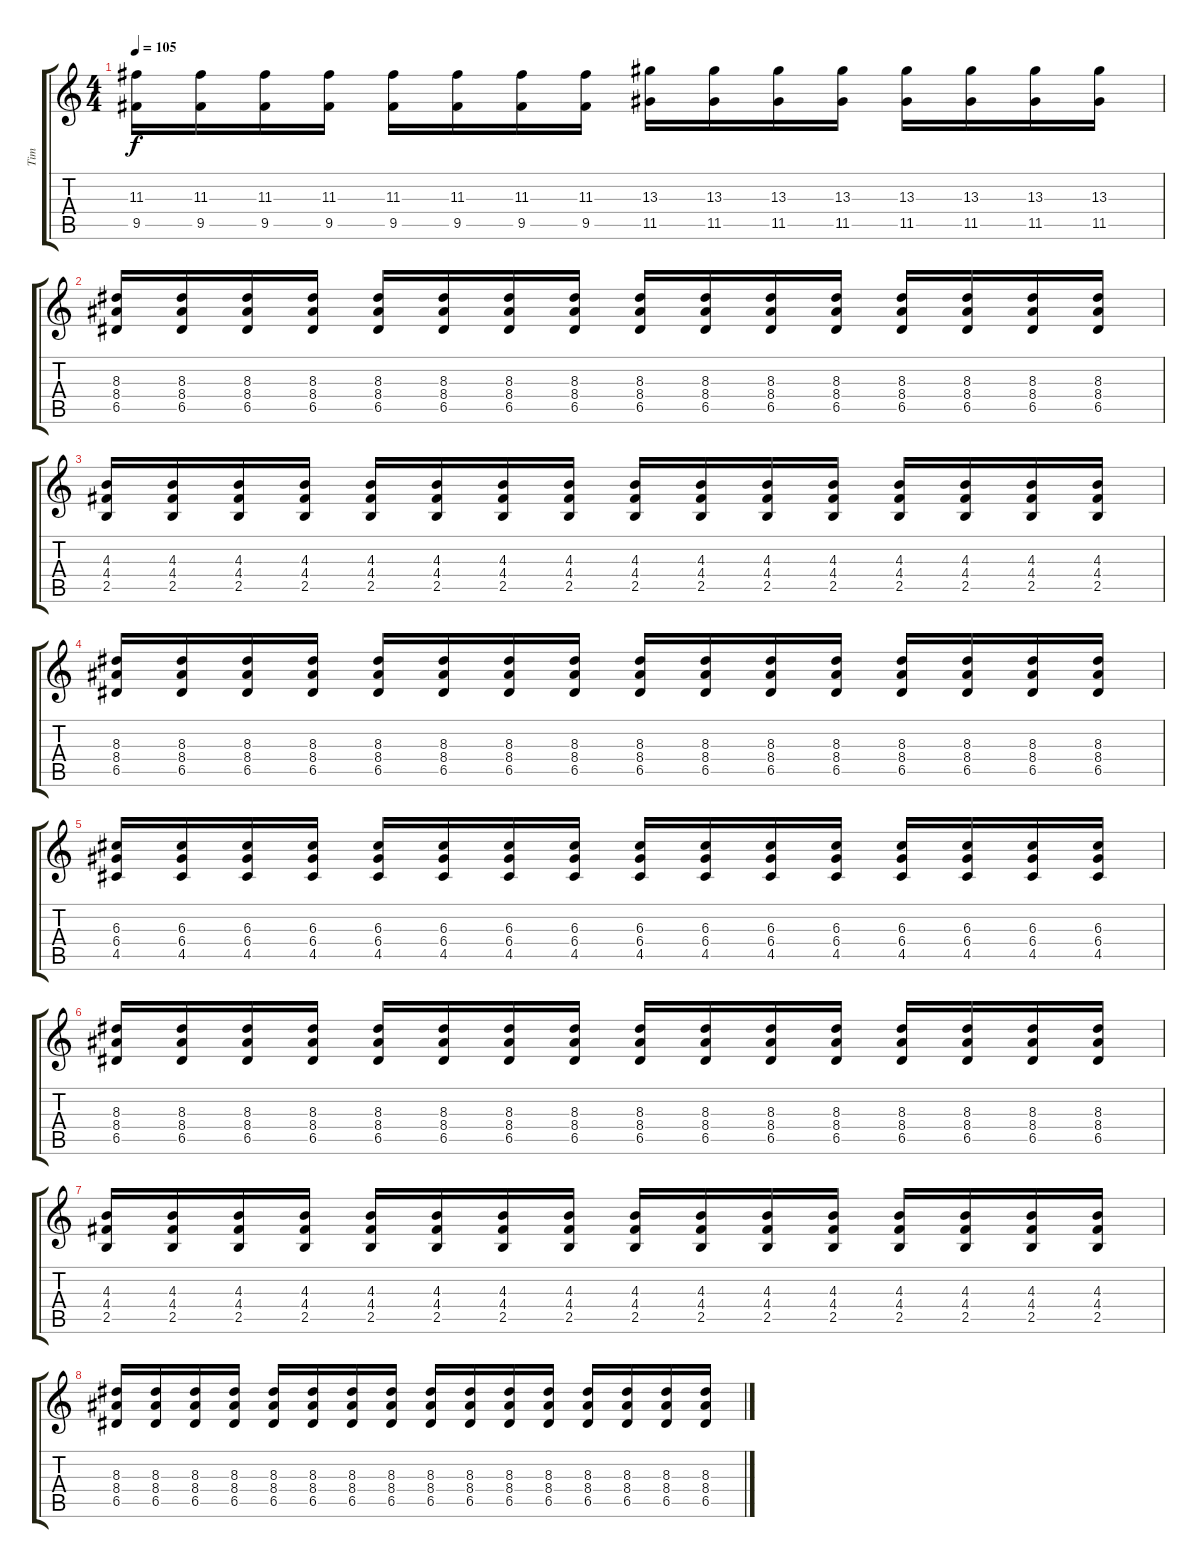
\track ("Tim" "Tim") {instrument overdrivenguitar}
\staff {score tabs}
\tuning (E4 B3 G3 D3 A2 E2) {hide}
\ts (4 4)
\tempo 105
\clef g2
\ks c
(11.3 9.5).16{dy f} (11.3 9.5).16 (11.3 9.5).16 (11.3 9.5).16 (11.3 9.5).16 (11.3 9.5).16 (11.3 9.5).16 (11.3 9.5).16 (13.3 11.5).16 (13.3 11.5).16 (13.3 11.5).16 (13.3 11.5).16 (13.3 11.5).16 (13.3 11.5).16 (13.3 11.5).16 (13.3 11.5).16 |
(8.3 8.4 6.5).16 (8.3 8.4 6.5).16 (8.3 8.4 6.5).16 (8.3 8.4 6.5).16 (8.3 8.4 6.5).16 (8.3 8.4 6.5).16 (8.3 8.4 6.5).16 (8.3 8.4 6.5).16 (8.3 8.4 6.5).16 (8.3 8.4 6.5).16 (8.3 8.4 6.5).16 (8.3 8.4 6.5).16 (8.3 8.4 6.5).16 (8.3 8.4 6.5).16 (8.3 8.4 6.5).16 (8.3 8.4 6.5).16 |
(4.3 4.4 2.5).16 (4.3 4.4 2.5).16 (4.3 4.4 2.5).16 (4.3 4.4 2.5).16 (4.3 4.4 2.5).16 (4.3 4.4 2.5).16 (4.3 4.4 2.5).16 (4.3 4.4 2.5).16 (4.3 4.4 2.5).16 (4.3 4.4 2.5).16 (4.3 4.4 2.5).16 (4.3 4.4 2.5).16 (4.3 4.4 2.5).16 (4.3 4.4 2.5).16 (4.3 4.4 2.5).16 (4.3 4.4 2.5).16 |
(8.3 8.4 6.5).16 (8.3 8.4 6.5).16 (8.3 8.4 6.5).16 (8.3 8.4 6.5).16 (8.3 8.4 6.5).16 (8.3 8.4 6.5).16 (8.3 8.4 6.5).16 (8.3 8.4 6.5).16 (8.3 8.4 6.5).16 (8.3 8.4 6.5).16 (8.3 8.4 6.5).16 (8.3 8.4 6.5).16 (8.3 8.4 6.5).16 (8.3 8.4 6.5).16 (8.3 8.4 6.5).16 (8.3 8.4 6.5).16 |
(6.3 6.4 4.5).16 (6.3 6.4 4.5).16 (6.3 6.4 4.5).16 (6.3 6.4 4.5).16 (6.3 6.4 4.5).16 (6.3 6.4 4.5).16 (6.3 6.4 4.5).16 (6.3 6.4 4.5).16 (6.3 6.4 4.5).16 (6.3 6.4 4.5).16 (6.3 6.4 4.5).16 (6.3 6.4 4.5).16 (6.3 6.4 4.5).16 (6.3 6.4 4.5).16 (6.3 6.4 4.5).16 (6.3 6.4 4.5).16 |
(8.3 8.4 6.5).16 (8.3 8.4 6.5).16 (8.3 8.4 6.5).16 (8.3 8.4 6.5).16 (8.3 8.4 6.5).16 (8.3 8.4 6.5).16 (8.3 8.4 6.5).16 (8.3 8.4 6.5).16 (8.3 8.4 6.5).16 (8.3 8.4 6.5).16 (8.3 8.4 6.5).16 (8.3 8.4 6.5).16 (8.3 8.4 6.5).16 (8.3 8.4 6.5).16 (8.3 8.4 6.5).16 (8.3 8.4 6.5).16 |
(4.3 4.4 2.5).16 (4.3 4.4 2.5).16 (4.3 4.4 2.5).16 (4.3 4.4 2.5).16 (4.3 4.4 2.5).16 (4.3 4.4 2.5).16 (4.3 4.4 2.5).16 (4.3 4.4 2.5).16 (4.3 4.4 2.5).16 (4.3 4.4 2.5).16 (4.3 4.4 2.5).16 (4.3 4.4 2.5).16 (4.3 4.4 2.5).16 (4.3 4.4 2.5).16 (4.3 4.4 2.5).16 (4.3 4.4 2.5).16 |
(8.3 8.4 6.5).16 (8.3 8.4 6.5).16 (8.3 8.4 6.5).16 (8.3 8.4 6.5).16 (8.3 8.4 6.5).16 (8.3 8.4 6.5).16 (8.3 8.4 6.5).16 (8.3 8.4 6.5).16 (8.3 8.4 6.5).16 (8.3 8.4 6.5).16 (8.3 8.4 6.5).16 (8.3 8.4 6.5).16 (8.3 8.4 6.5).16 (8.3 8.4 6.5).16 (8.3 8.4 6.5).16 (8.3 8.4 6.5).16
